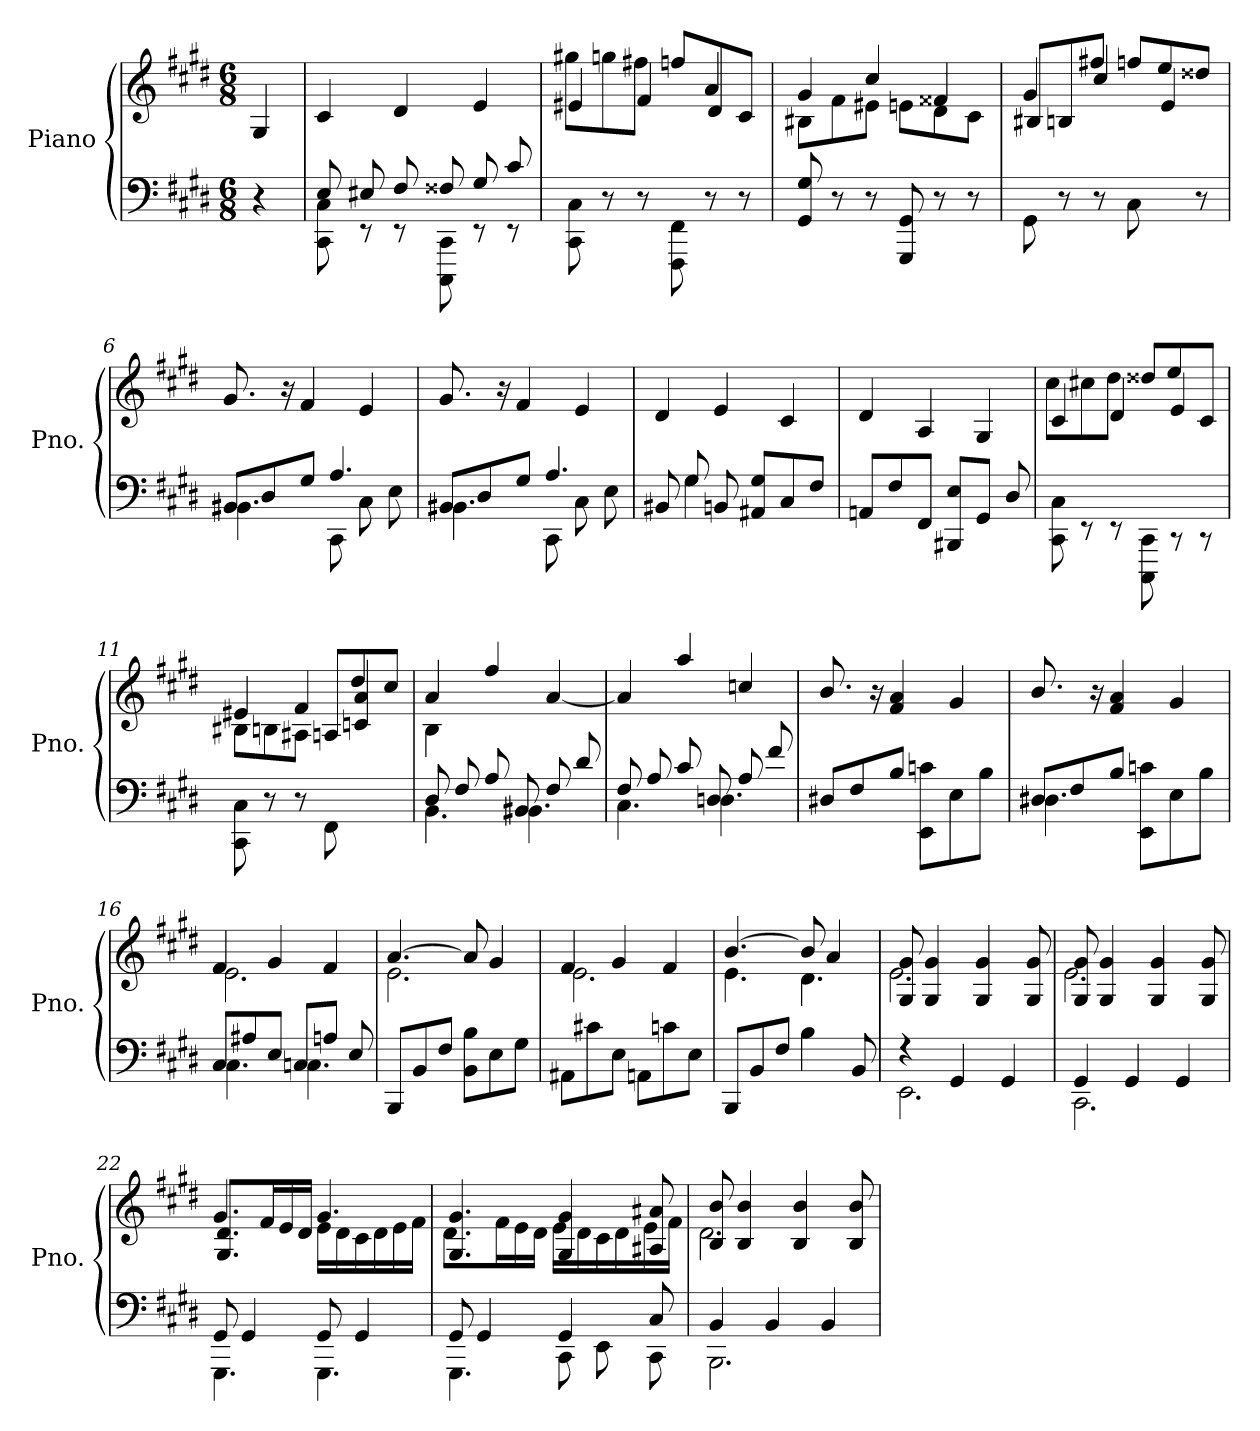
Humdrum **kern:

**kern	**kern
*part1	*part1
*staff2	*staff1
*I"Piano	*
*I'Pno.	*
*clefF4	*clefG2
*k[f#c#g#d#]	*k[f#c#g#d#]
*M6/8	*M6/8
=1	=1
4r	4G#/
=2	=2
*^	*
8E/	8CC#\ 8C#\	4c#/
8E#X/	8r	.
8F#/	8r	4d#/
8F##X/	8CCC#\ 8CC#\	.
8G#/	8r	4e/
8c#/	8r	.
=3	=3	=3
*	*	*^
8ryy	8CC#\ 8C#\	4e#X/	8gg#X\L
8r	4ryy	.	8ggn\
8r	.	4f#/	8ff#X\J
8ryy	8FFF#\ 8FF#\	.	8ffn/L
8r	4ryy	4a/	8d#/
8r	.	.	8c#/J
*v	*v	*	*
=4	=4	=4
8GG#/ 8G#/	4g#/	8B#X\L
8r	.	8f#\
8r	4cc#/	8e#X\J
8GGG#/ 8GG#/	.	8en\L
8r	4f##X/	8d#\
8r	.	8c#\J
!!LO:LB:g=z	!!
=5	=5	=5
*^	*	*
8ryy	8GG#\	4g#/	8B#X/L
8r	8ryy	.	8Bn/
2ryy	8r	4cc#/	8ff#X/J
.	8C#\	.	8ffn/L
.	8ryy	4e/	8ee/
.	8r	.	8dd##X/J
*	*	*v	*v
=6	=6	=6
8BB#X/L	4.BB#\	8.g#/
8D#/	.	.
.	.	16r
8G#/J	.	4f#/
4.A/	8CC#\	.
.	8C#\	4e/
.	8E\	.
=7	=7	=7
8BB#X/L	4.BB#\	8.g#/
8D#/	.	.
.	.	16r
8G#/J	.	4f#/
4.A/	8CC#\	.
.	8C#\	4e/
.	8E\	.
=8	=8	=8
8BB#X/	8ryy	4d#/
8G#/	4G#\	.
8BBn/	.	4e/
8AA#X/ 8G#/L	4.ryy	.
8C#/	.	4c#/
8F#/J	.	.
*v	*v	*
!!LO:LB:g=z
=9	=9
8AAn/L	4d#/
8F#/	.
8FF#/J	4A/
8BBB#X/ 8E/L	.
8GG#/J	4G#/
8D#/	.
=10	=10
*^	*^
2.ryy	8CC#\ 8C#\	4c#/	8cc#\L
.	8r	.	8cc#X\
.	8r	4d#/	8dd#\J
.	8CCC#\ 8CC#\	.	8dd##X/L
.	8r	4e/	8ee/
.	8r	.	8c#/J
=11	=11	=11	=11
8ryy	8CC#\ 8C#\	4e#X/	8B#X\L
8r	4ryy	.	8Bn\
8r	.	4f#/	8A#X\J
4.ryy	8FF#\	.	8An/L
.	4ryy	4cn/ 4a/	8dd#/
.	.	.	8cc#/J
=12	=12	=12	=12
8D#/	4.BB\	4a/	4B\
8F#/	.	.	.
8A/	.	4ff#/	2ryy
8BB#X/	4.BB#\	.	.
8F#/	.	[4a/	.
8d#/	.	.	.
*	*	*v	*v
!!LO:LB:g=z
=13	=13	=13
8F#/	4.C#\	4a/]
8A/	.	.
8c#/	.	4aa/
8Dn/	4.D\	.
8A/	.	4ccn/
8f#/	.	.
=14	=14	=14
8D#X/L	4.ryy	8.b/
8F#/	.	.
.	.	16r
8B/J	.	4f#/ 4a/
8EE\ 8cn\L	4EE\	.
8E\	.	4g#/
8B\J	8ryy	.
=15	=15	=15
8D#X/L	4.D#X\	8.b/
8F#/	.	.
.	.	16r
8B/J	.	4f#/ 4a/
8EE\ 8cn\L	4EE\	.
8E\	.	4g#/
8B\J	8ryy	.
=16	=16	=16
*	*	*^
8C#/L	4.C#\	4f#/	2.e\
8A#X/	.	.	.
8E/J	.	4g#/	.
8Cn/L	4.C\	.	.
8An/J	.	4f#/	.
8E/	.	.	.
*v	*v	*	*
!!LO:LB:g=z	!!
=17	=17	=17
8BBB/L	[4.a/	2.e\
8BB/	.	.
8F#/J	.	.
8BB\ 8B\L	8a/]	.
8E\	4g#/	.
8G#\J	.	.
=18	=18	=18
8AA#X\L	4f#/	2.e\
8c#X\	.	.
8E\J	4g#/	.
8AAn\L	.	.
8cn\	4f#/	.
8E\J	.	.
=19	=19	=19
8BBB/L	[4.b/	4.e\
8BB/	.	.
8F#/J	.	.
4B\	8b/]	4.d#\
.	4a/	.
8BB/	.	.
=20	=20	=20
*^	*	*
4r	2.EE\	8G#/ 8g#/	2.e\
.	.	4G#/ 4g#/	.
4GG#/	.	.	.
.	.	4G#/ 4g#/	.
4GG#/	.	.	.
.	.	8G#/ 8g#/	.
=21	=21	=21	=21
4GG#/	2.CC#\	8G#/ 8g#/	2.e\
.	.	4G#/ 4g#/	.
4GG#/	.	.	.
.	.	4G#/ 4g#/	.
4GG#/	.	.	.
.	.	8G#/ 8g#/	.
!!LO:PB:g=z	!!
=22	=22	=22	=22
8GG#/	4.GGG#\	4.g#/	8.G#/ 8.d#/L
4GG#/	.	.	.
.	.	.	16f#/L
.	.	.	16e/
.	.	.	16d#/JJ
8GG#/	4.GGG#\	4.g#/	16e\LL
.	.	.	16d#\
4GG#/	.	.	16c#\
.	.	.	16d#\
.	.	.	16e\
.	.	.	16f#\JJ
=23	=23	=23	=23
8GG#/	4.GGG#\	4.G#/ 4.g#/	8.d#\L
4GG#/	.	.	.
.	.	.	16f#\L
.	.	.	16e\
.	.	.	16d#\JJ
4GG#/	8CC#\	4G#/ 4g#/	16e\LL
.	.	.	16d#\
.	8EE\	.	16c#\
.	.	.	16d#\
8C#/	8CC#\	8A#X/ 8a#X/	16e\
.	.	.	16f#\JJ
=24	=24	=24	=24
4BB/	2.BBB\	8B/ 8b/	2.d#\
.	.	4B/ 4b/	.
4BB/	.	.	.
.	.	4B/ 4b/	.
4BB/	.	.	.
.	.	8B/ 8b/	.
*v	*v	*	*
*	*v	*v
=	=
*-	*-
